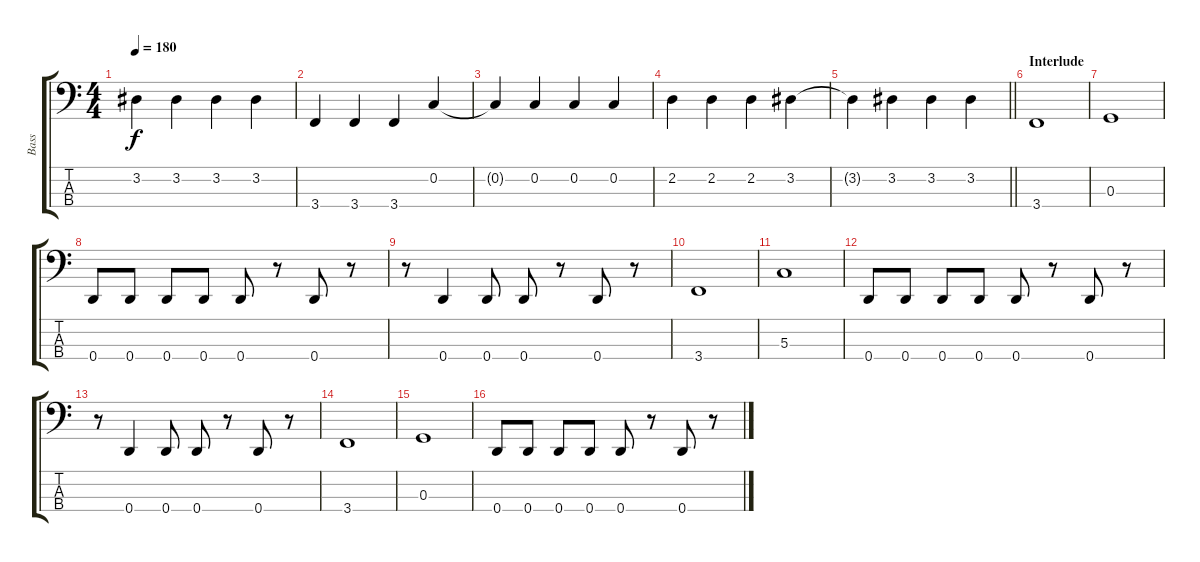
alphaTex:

\track ("Bass" "Bass") {instrument electricbassfinger}
\staff {score tabs}
\tuning (F2 C2 G1 D1) {hide}
\ts (4 4)
\tempo 180
\clef f4
\ks c
3.2{t}.4{dy f} 3.2.4 3.2.4 3.2.4 |
3.4.4 3.4.4 3.4.4 0.2.4 |
0.2{t}.4 0.2.4 0.2.4 0.2.4 |
2.2.4 2.2.4 2.2.4 3.2.4 |
\barLineRight lightlight
3.2{t}.4 3.2.4 3.2.4 3.2.4 |
\section ("" "Interlude")
3.4.1 |
0.3.1 |
0.4.8 0.4.8 0.4.8 0.4.8 0.4.8 r.8 0.4.8 r.8 |
r.8 0.4.4 0.4.8 0.4.8 r.8 0.4.8 r.8 |
3.4.1 |
5.3.1 |
0.4.8 0.4.8 0.4.8 0.4.8 0.4.8 r.8 0.4.8 r.8 |
r.8 0.4.4 0.4.8 0.4.8 r.8 0.4.8 r.8 |
3.4.1 |
0.3.1 |
0.4.8 0.4.8 0.4.8 0.4.8 0.4.8 r.8 0.4.8 r.8
